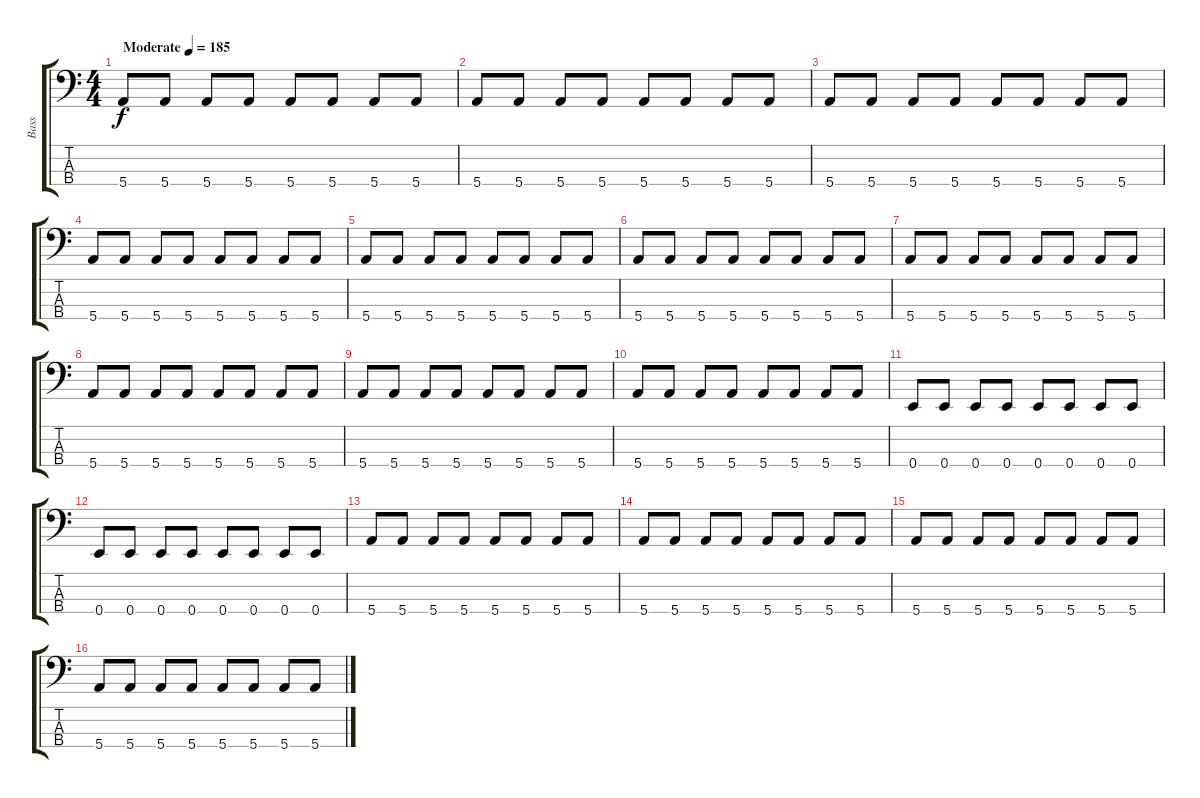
\track ("Bass" "Bass") {instrument electricbassfinger}
\staff {score tabs}
\tuning (G2 D2 A1 E1) {hide}
\ts (4 4)
\tempo (185 "Moderate")
\clef f4
\ks c
5.4.8{dy f instrument electricbassfinger} 5.4.8 5.4.8 5.4.8 5.4.8 5.4.8 5.4.8 5.4.8 |
5.4.8 5.4.8 5.4.8 5.4.8 5.4.8 5.4.8 5.4.8 5.4.8 |
5.4.8 5.4.8 5.4.8 5.4.8 5.4.8 5.4.8 5.4.8 5.4.8 |
5.4.8 5.4.8 5.4.8 5.4.8 5.4.8 5.4.8 5.4.8 5.4.8 |
5.4.8 5.4.8 5.4.8 5.4.8 5.4.8 5.4.8 5.4.8 5.4.8 |
5.4.8 5.4.8 5.4.8 5.4.8 5.4.8 5.4.8 5.4.8 5.4.8 |
5.4.8 5.4.8 5.4.8 5.4.8 5.4.8 5.4.8 5.4.8 5.4.8 |
5.4.8 5.4.8 5.4.8 5.4.8 5.4.8 5.4.8 5.4.8 5.4.8 |
5.4.8 5.4.8 5.4.8 5.4.8 5.4.8 5.4.8 5.4.8 5.4.8 |
5.4.8 5.4.8 5.4.8 5.4.8 5.4.8 5.4.8 5.4.8 5.4.8 |
0.4.8 0.4.8 0.4.8 0.4.8 0.4.8 0.4.8 0.4.8 0.4.8 |
0.4.8 0.4.8 0.4.8 0.4.8 0.4.8 0.4.8 0.4.8 0.4.8 |
5.4.8 5.4.8 5.4.8 5.4.8 5.4.8 5.4.8 5.4.8 5.4.8 |
5.4.8 5.4.8 5.4.8 5.4.8 5.4.8 5.4.8 5.4.8 5.4.8 |
5.4.8 5.4.8 5.4.8 5.4.8 5.4.8 5.4.8 5.4.8 5.4.8 |
5.4.8 5.4.8 5.4.8 5.4.8 5.4.8 5.4.8 5.4.8 5.4.8
